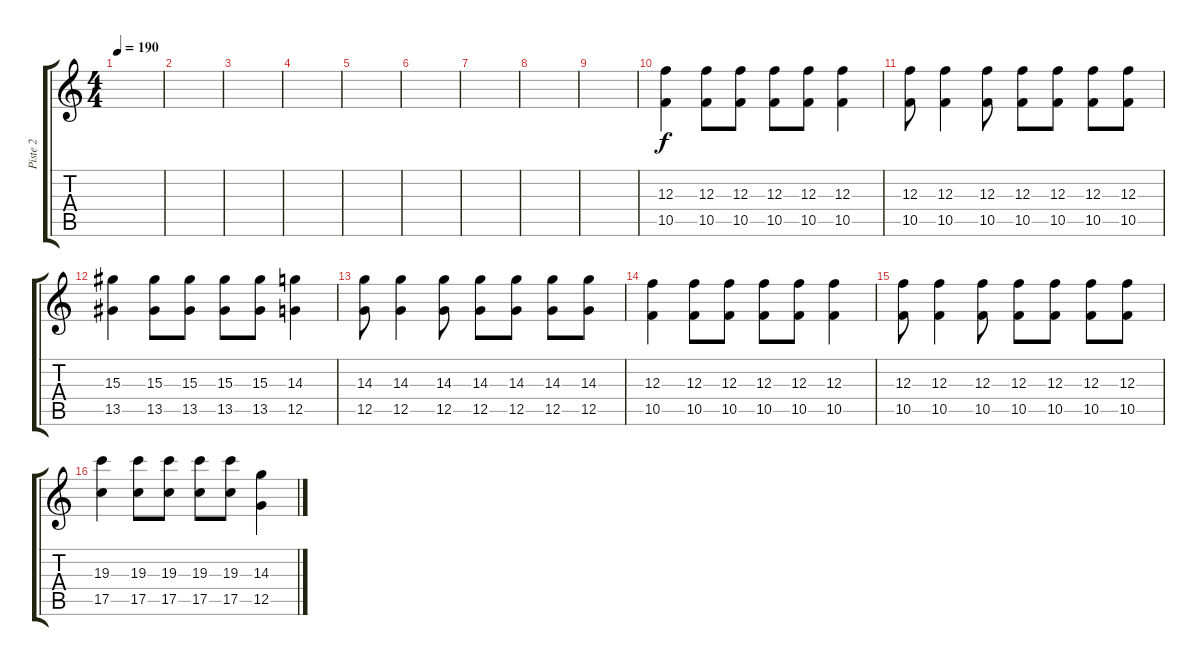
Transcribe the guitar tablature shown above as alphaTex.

\track ("Piste 2" "Piste 2") {instrument distortionguitar}
\staff {score tabs}
\tuning (D4 A3 F3 C3 G2 C2) {hide}
\ts (4 4)
\tempo 190
\clef g2
\ks c
|
|
|
|
|
|
|
|
|
(12.3 10.5).4{balance 12} (12.3 10.5).8 (12.3 10.5).8 (12.3 10.5).8 (12.3 10.5).8 (12.3 10.5).4 |
(12.3 10.5).8 (12.3 10.5).4 (12.3 10.5).8 (12.3 10.5).8 (12.3 10.5).8 (12.3 10.5).8 (12.3 10.5).8 |
(15.3 13.5).4 (15.3 13.5).8 (15.3 13.5).8 (15.3 13.5).8 (15.3 13.5).8 (14.3 12.5).4 |
(14.3 12.5).8 (14.3 12.5).4 (14.3 12.5).8 (14.3 12.5).8 (14.3 12.5).8 (14.3 12.5).8 (14.3 12.5).8 |
(12.3 10.5).4 (12.3 10.5).8 (12.3 10.5).8 (12.3 10.5).8 (12.3 10.5).8 (12.3 10.5).4 |
(12.3 10.5).8 (12.3 10.5).4 (12.3 10.5).8 (12.3 10.5).8 (12.3 10.5).8 (12.3 10.5).8 (12.3 10.5).8 |
(19.3 17.5).4 (19.3 17.5).8 (19.3 17.5).8 (19.3 17.5).8 (19.3 17.5).8 (14.3 12.5).4
